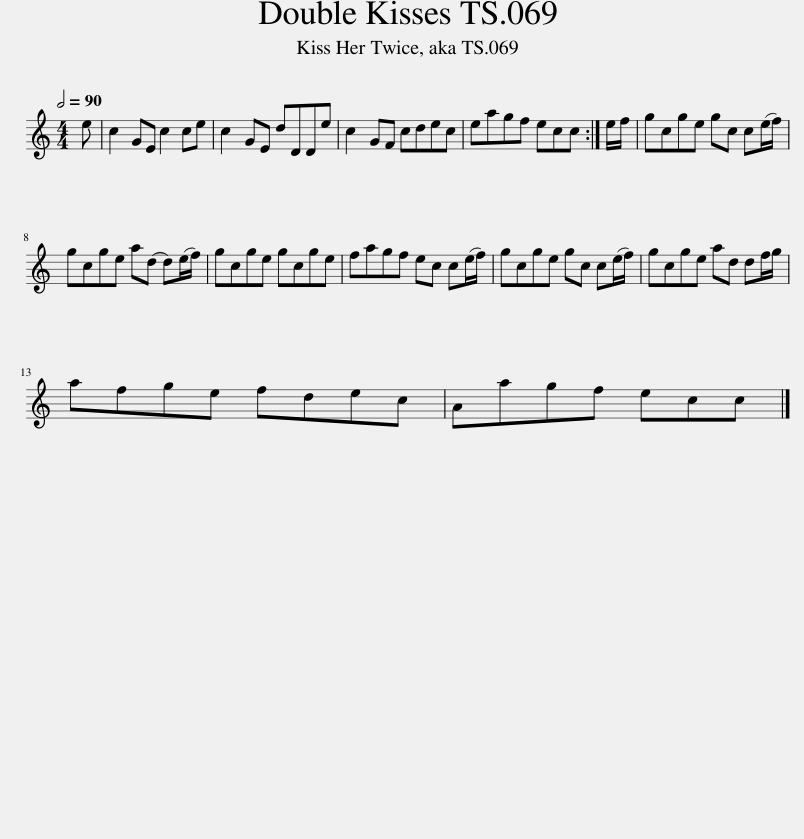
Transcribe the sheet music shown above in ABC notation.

X:1
L:1/8
Q:1/2=90
M:4/4
I:linebreak $
K:C
V:1 treble
V:1
 e | c2 GE c2 ce | c2 GE dDDe | c2 GF cdec | eagf ecc :| %5
 e/f/ | gcge gc c(e/f/) |$ gcge a(d d)(e/f/) | gcge gcge | fagf ec c(e/f/) | %10
 gcge gc c(e/f/) | gcge ad df/g/ |$ afge fdec | Aagf ecc |] %14
